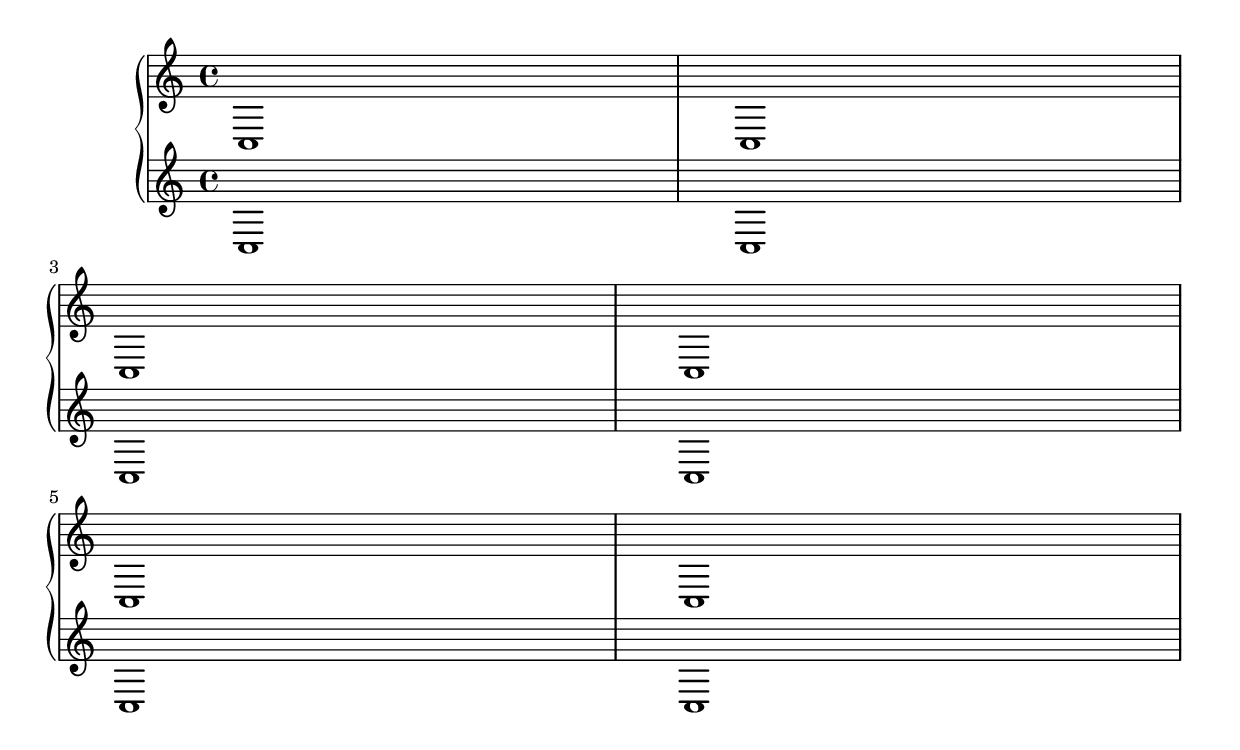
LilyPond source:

\header {

  texidoc = "System separators maybe defined as markups in the
@code{systemSeparator} field of the bookpaper block. They are centered
between the boundary staffs of each system. "

}

\paper {
  systemSeparatorMarkup = \slashSeparator

}
foobar = \relative { c1 c \break c c  \break c c }
\book
{
  \score {
     \new GrandStaff <<
       \new Staff \foobar 
       \new Staff \foobar 
     >>
  }
}
